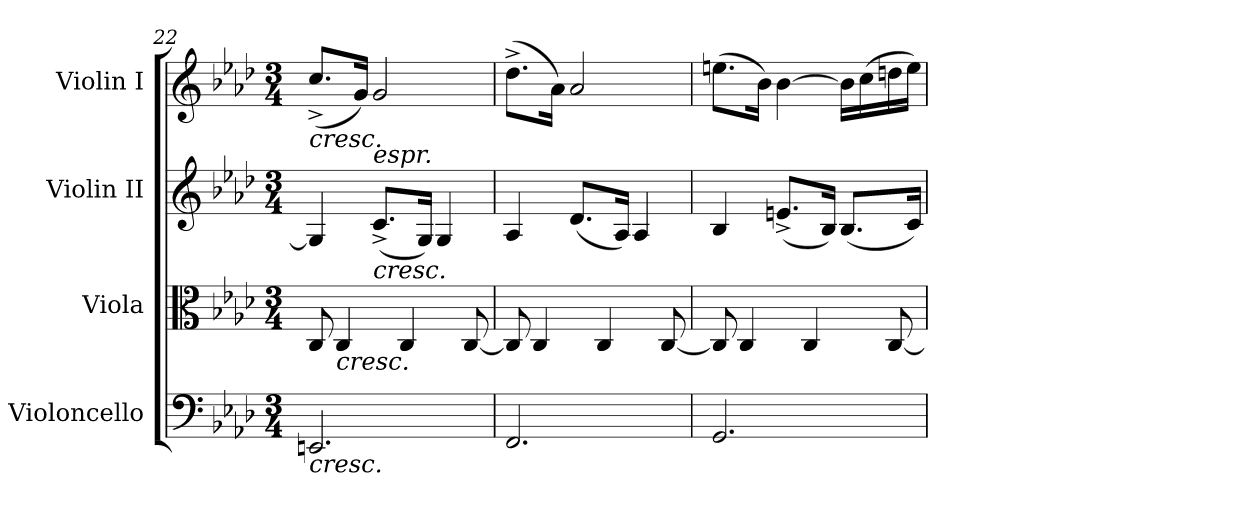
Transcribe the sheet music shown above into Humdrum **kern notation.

**kern	**kern	**kern	**kern
*part4	*part3	*part2	*part1
*staff4	*staff3	*staff2	*staff1
*I"Violoncello	*I"Viola	*I"Violin II	*I"Violin I
*I'Vc	*I'Vla	*I'Vln	*I'Vln
*clefF4	*clefC3	*clefG2	*clefG2
*k[b-e-a-d-]	*k[b-e-a-d-]	*k[b-e-a-d-]	*k[b-e-a-d-]
*M3/4	*M3/4	*M3/4	*M3/4
=22	=22	=22	=22
!	!	!	!LO:TX:b:i:t=cresc.
!LO:TX:b:i:t=cresc.	!	!	!
2.EEn/	8C/	4G/]	(<8.cc^/L
!	!LO:TX:b:i:t=cresc.	!	!
.	4C/	.	.
.	.	.	16g/Jk)
!	!	!LO:TX:a:i:t=espr.	!
!	!	!LO:TX:b:i:t=cresc.	!
.	.	(<8.c^/L	2g/
.	4C/	.	.
.	.	16G/Jk)	.
.	.	4G/	.
.	[8C/	.	.
=23	=23	=23	=23
2.FF/	8C/]	4A-/	(>8.dd-^\L
.	4C/	.	.
.	.	.	16a-\Jk)
.	.	(<8.d-/L	2a-/
.	4C/	.	.
.	.	16A-/Jk)	.
.	.	4A-/	.
.	[8C/	.	.
!!LO:LB:g=z
=24	=24	=24	=24
2.GG/	8C/]	4B-/	(>8.een\L
.	4C/	.	.
.	.	.	16b-\Jk)
.	.	(<8.en^/L	[4b-\
.	4C/	.	.
.	.	16B-/Jk)	.
.	.	(<8.B-/L	16b-\LL]
.	.	.	(>16cc\
.	[8C/	.	16ddn\
.	.	16c/Jk)	16ee\JJ)
=	=	=	=
*-	*-	*-	*-
